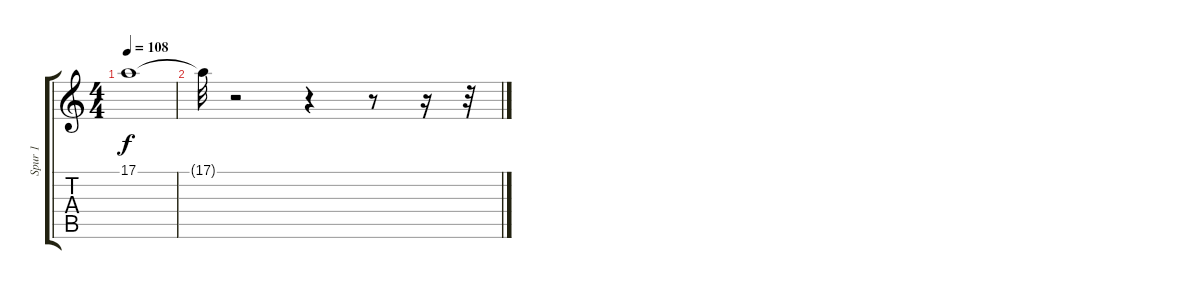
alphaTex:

\track ("Spur 1" "Spur 1") {instrument stringensemble2}
\staff {score tabs}
\tuning (E4 B3 G3 D3 A2 E2) {hide}
\ts (4 4)
\tempo 108
\clef g2
\ks c
17.1.1{dy f instrument stringensemble2} |
17.1{t}.32 r.2 r.4 r.8 r.16 r.32
